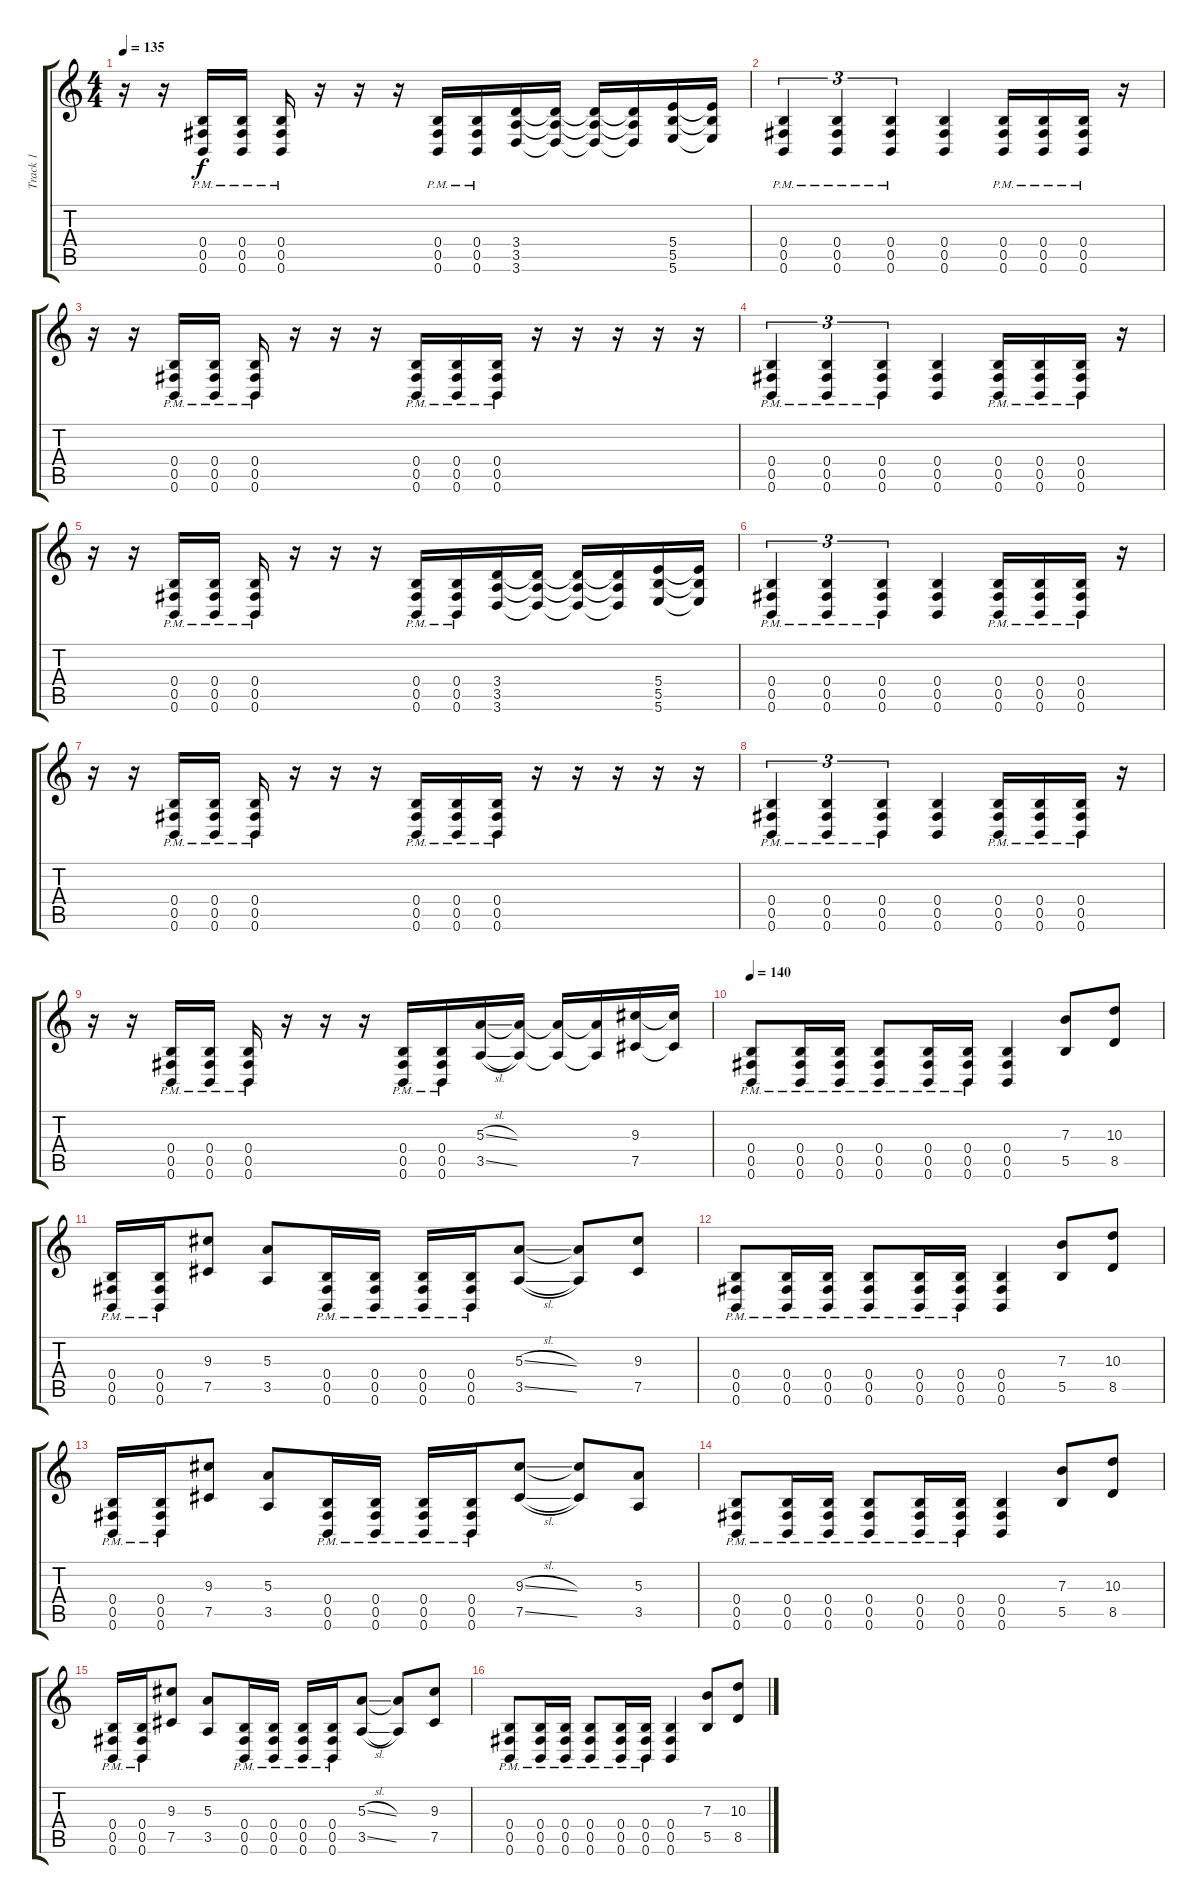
\track ("Track 1" "Track 1") {instrument distortionguitar}
\staff {score tabs}
\tuning (Db4 Ab3 E3 B2 Gb2 B1) {hide}
\ts (4 4)
\tempo 135
\clef g2
\ks c
r.16{dy f} r.16 (0.4{pm} 0.5{pm} 0.6{pm}).16 (0.4{pm} 0.5{pm} 0.6{pm}).16 (0.4{pm} 0.5{pm} 0.6{pm}).16 r.16 r.16 r.16 (0.4{pm} 0.5{pm} 0.6{pm}).16 (0.4{pm} 0.5{pm} 0.6{pm}).16 (3.4 3.5 3.6).16 (3.4{t} 3.5{t} 3.6{t}).16 (3.4{t} 3.5{t} 3.6{t}).16 (3.4{t} 3.5{t} 3.6{t}).16 (5.4 5.5 5.6).16 (5.4{t} 5.5{t} 5.6{t}).16 |
(0.4{pm} 0.5{pm} 0.6{pm}).4{tu (3 2)} (0.4{pm} 0.5{pm} 0.6{pm}).4{tu (3 2)} (0.4{pm} 0.5{pm} 0.6{pm}).4{tu (3 2)} (0.4 0.5 0.6).4 (0.4{pm} 0.5{pm} 0.6{pm}).16 (0.4{pm} 0.5{pm} 0.6{pm}).16 (0.4{pm} 0.5{pm} 0.6{pm}).16 r.16 |
r.16 r.16 (0.4{pm} 0.5{pm} 0.6{pm}).16 (0.4{pm} 0.5{pm} 0.6{pm}).16 (0.4{pm} 0.5{pm} 0.6{pm}).16 r.16 r.16 r.16 (0.4{pm} 0.5{pm} 0.6{pm}).16 (0.4{pm} 0.5{pm} 0.6{pm}).16 (0.4{pm} 0.5{pm} 0.6{pm}).16 r.16 r.16 r.16 r.16 r.16 |
(0.4{pm} 0.5{pm} 0.6{pm}).4{tu (3 2)} (0.4{pm} 0.5{pm} 0.6{pm}).4{tu (3 2)} (0.4{pm} 0.5{pm} 0.6{pm}).4{tu (3 2)} (0.4 0.5 0.6).4 (0.4{pm} 0.5{pm} 0.6{pm}).16 (0.4{pm} 0.5{pm} 0.6{pm}).16 (0.4{pm} 0.5{pm} 0.6{pm}).16 r.16 |
r.16 r.16 (0.4{pm} 0.5{pm} 0.6{pm}).16 (0.4{pm} 0.5{pm} 0.6{pm}).16 (0.4{pm} 0.5{pm} 0.6{pm}).16 r.16 r.16 r.16 (0.4{pm} 0.5{pm} 0.6{pm}).16 (0.4{pm} 0.5{pm} 0.6{pm}).16 (3.4 3.5 3.6).16 (3.4{t} 3.5{t} 3.6{t}).16 (3.4{t} 3.5{t} 3.6{t}).16 (3.4{t} 3.5{t} 3.6{t}).16 (5.4 5.5 5.6).16 (5.4{t} 5.5{t} 5.6{t}).16 |
(0.4{pm} 0.5{pm} 0.6{pm}).4{tu (3 2)} (0.4{pm} 0.5{pm} 0.6{pm}).4{tu (3 2)} (0.4{pm} 0.5{pm} 0.6{pm}).4{tu (3 2)} (0.4 0.5 0.6).4 (0.4{pm} 0.5{pm} 0.6{pm}).16 (0.4{pm} 0.5{pm} 0.6{pm}).16 (0.4{pm} 0.5{pm} 0.6{pm}).16 r.16 |
r.16 r.16 (0.4{pm} 0.5{pm} 0.6{pm}).16 (0.4{pm} 0.5{pm} 0.6{pm}).16 (0.4{pm} 0.5{pm} 0.6{pm}).16 r.16 r.16 r.16 (0.4{pm} 0.5{pm} 0.6{pm}).16 (0.4{pm} 0.5{pm} 0.6{pm}).16 (0.4{pm} 0.5{pm} 0.6{pm}).16 r.16 r.16 r.16 r.16 r.16 |
(0.4{pm} 0.5{pm} 0.6{pm}).4{tu (3 2)} (0.4{pm} 0.5{pm} 0.6{pm}).4{tu (3 2)} (0.4{pm} 0.5{pm} 0.6{pm}).4{tu (3 2)} (0.4 0.5 0.6).4 (0.4{pm} 0.5{pm} 0.6{pm}).16 (0.4{pm} 0.5{pm} 0.6{pm}).16 (0.4{pm} 0.5{pm} 0.6{pm}).16 r.16 |
r.16 r.16 (0.4{pm} 0.5{pm} 0.6{pm}).16 (0.4{pm} 0.5{pm} 0.6{pm}).16 (0.4{pm} 0.5{pm} 0.6{pm}).16 r.16 r.16 r.16 (0.4{pm} 0.5{pm} 0.6{pm}).16 (0.4{pm} 0.5{pm} 0.6{pm}).16 (5.3{sl} 3.5{sl}).16 (5.3{t} 3.5{t}).16 (5.3{t} 3.5{t}).16 (5.3{t} 3.5{t}).16 (9.3 7.5).16 (9.3{t} 7.5{t}).16 |
\tempo 140
(0.4{pm} 0.5{pm} 0.6{pm}).8 (0.4{pm} 0.5{pm} 0.6{pm}).16 (0.4{pm} 0.5{pm} 0.6{pm}).16 (0.4{pm} 0.5{pm} 0.6{pm}).8 (0.4{pm} 0.5{pm} 0.6{pm}).16 (0.4{pm} 0.5{pm} 0.6{pm}).16 (0.4 0.5 0.6).4 (7.3 5.5).8 (10.3 8.5).8 |
(0.4{pm} 0.5{pm} 0.6{pm}).16 (0.4{pm} 0.5{pm} 0.6{pm}).16 (9.3 7.5).8 (5.3 3.5).8 (0.4{pm} 0.5{pm} 0.6{pm}).16 (0.4{pm} 0.5{pm} 0.6{pm}).16 (0.4{pm} 0.5{pm} 0.6{pm}).16 (0.4{pm} 0.5{pm} 0.6{pm}).16 (5.3{sl} 3.5{sl}).8 (5.3{t} 3.5{t}).8 (9.3 7.5).8 |
(0.4{pm} 0.5{pm} 0.6{pm}).8 (0.4{pm} 0.5{pm} 0.6{pm}).16 (0.4{pm} 0.5{pm} 0.6{pm}).16 (0.4{pm} 0.5{pm} 0.6{pm}).8 (0.4{pm} 0.5{pm} 0.6{pm}).16 (0.4{pm} 0.5{pm} 0.6{pm}).16 (0.4 0.5 0.6).4 (7.3 5.5).8 (10.3 8.5).8 |
(0.4{pm} 0.5{pm} 0.6{pm}).16 (0.4{pm} 0.5{pm} 0.6{pm}).16 (9.3 7.5).8 (5.3 3.5).8 (0.4{pm} 0.5{pm} 0.6{pm}).16 (0.4{pm} 0.5{pm} 0.6{pm}).16 (0.4{pm} 0.5{pm} 0.6{pm}).16 (0.4{pm} 0.5{pm} 0.6{pm}).16 (9.3{sl} 7.5{sl}).8 (9.3{t} 7.5{t}).8 (5.3 3.5).8 |
(0.4{pm} 0.5{pm} 0.6{pm}).8 (0.4{pm} 0.5{pm} 0.6{pm}).16 (0.4{pm} 0.5{pm} 0.6{pm}).16 (0.4{pm} 0.5{pm} 0.6{pm}).8 (0.4{pm} 0.5{pm} 0.6{pm}).16 (0.4{pm} 0.5{pm} 0.6{pm}).16 (0.4 0.5 0.6).4 (7.3 5.5).8 (10.3 8.5).8 |
(0.4{pm} 0.5{pm} 0.6{pm}).16 (0.4{pm} 0.5{pm} 0.6{pm}).16 (9.3 7.5).8 (5.3 3.5).8 (0.4{pm} 0.5{pm} 0.6{pm}).16 (0.4{pm} 0.5{pm} 0.6{pm}).16 (0.4{pm} 0.5{pm} 0.6{pm}).16 (0.4{pm} 0.5{pm} 0.6{pm}).16 (5.3{sl} 3.5{sl}).8 (5.3{t} 3.5{t}).8 (9.3 7.5).8 |
(0.4{pm} 0.5{pm} 0.6{pm}).8 (0.4{pm} 0.5{pm} 0.6{pm}).16 (0.4{pm} 0.5{pm} 0.6{pm}).16 (0.4{pm} 0.5{pm} 0.6{pm}).8 (0.4{pm} 0.5{pm} 0.6{pm}).16 (0.4{pm} 0.5{pm} 0.6{pm}).16 (0.4 0.5 0.6).4 (7.3 5.5).8 (10.3 8.5).8
